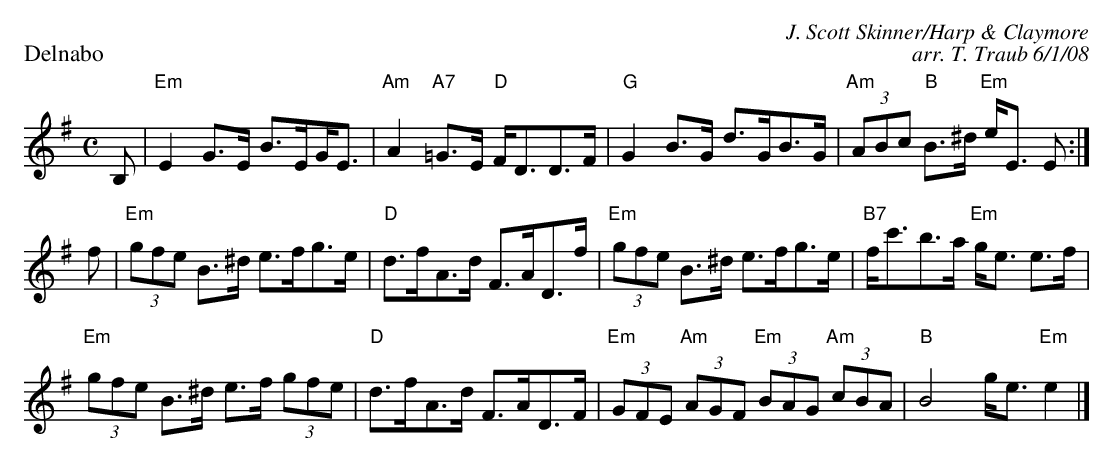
X:1
P: Delnabo
C: J. Scott Skinner/Harp & Claymore
C: arr. T. Traub 6/1/08
M: C
L: 1/8
K: Em
B, | "Em"E2 G>E B>E!beambr1!G<E | "Am"A2 "A7"=G>E "D"F<DD>F | "G"G2 B>G d>GB>G | "Am"(3ABc "B"B>^d "Em"e<E E :|
f|"Em"(3gfe B>^d e>fg>e | "D"d>fA>d F>AD>f | "Em"(3gfe B>^d e>fg>e | "B7"f<c'b>a "Em"g<e e>f|
"Em"(3gfe B>^d e>f (3gfe | "D"d>fA>d F>AD>F | "Em"(3GFE "Am"(3AGF "Em"(3BAG "Am"(3cBA| "B"B4 g<e "Em"e2 |]
